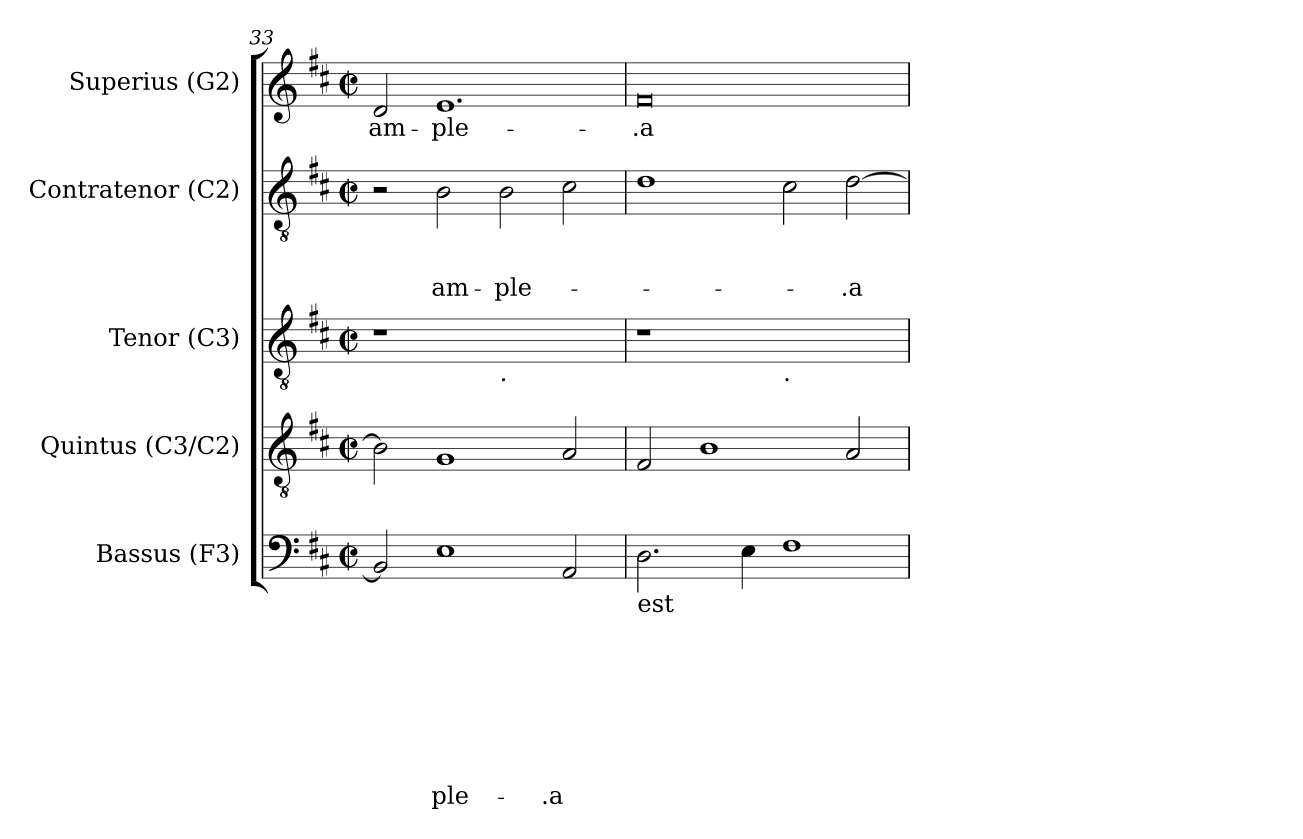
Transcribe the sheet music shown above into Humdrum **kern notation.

**kern	**text	**text	**text	**text	**text	**text	**text	**text	**kern	**kern	**kern	**text	**text	**text	**kern	**text
*part5	*part5	*part5	*part5	*part5	*part5	*part5	*part5	*part5	*part4	*part3	*part2	*part2	*part2	*part2	*part1	*part1
*staff5	*staff5	*staff5	*staff5	*staff5	*staff5	*staff5	*staff5	*staff5	*staff4	*staff3	*staff2	*staff2	*staff2	*staff2	*staff1	*staff1
*I"Bassus (F3)	*	*	*	*	*	*	*	*	*I"Quintus (C3/C2)	*I"Tenor (C3)	*I"Contratenor (C2)	*	*	*	*I"Superius (G2)	*
*I'B.	*	*	*	*	*	*	*	*	*I'Q.	*I'T.	*I'Ct.	*	*	*	*I'S.	*
*clefF4	*	*	*	*	*	*	*	*	*clefGv2	*clefGv2	*clefGv2	*	*	*	*clefG2	*
*k[f#c#]	*	*	*	*	*	*	*	*	*k[f#c#]	*k[f#c#]	*k[f#c#]	*	*	*	*k[f#c#]	*
*D:	*	*	*	*	*	*	*	*	*D:	*D:	*D:	*	*	*	*D:	*
*M2/2	*	*	*	*	*	*	*	*	*M2/2	*M2/2	*M2/2	*	*	*	*M2/2	*
*met(c|)	*	*	*	*	*	*	*	*	*met(c|)	*met(c|)	*met(c|)	*	*	*	*met(c|)	*
=33	=33	=33	=33	=33	=33	=33	=33	=33	=33	=33	=33	=33	=33	=33	=33	=33
!	!	!	!	!	!	!	!	!	!	!	!	!	!	!	!	!LO:LY:b
2BB/]	.	.	.	.	.	.	.	.	2B\]	1r	2r	.	.	.	2d/	am-
!	!	!	!	!	!	!	!	!LO:LY:b	!	!	!	!	!	!LO:LY:b	!	!LO:LY:b
1E	.	.	.	.	.	.	.	-ple-	1G	.	2B\	.	.	am-	1.e	-ple-
!	!	!	!	!	!	!	!	!	!	!LO:TX:b:t=.	!	!	!	!	!	!
!	!	!	!	!	!	!	!	!	!	!	!	!	!	!LO:LY:b	!	!
.	.	.	.	.	.	.	.	.	.	1ryy	2B\	.	.	-ple-	.	.
!	!	!	!	!	!	!	!	!LO:LY:b	!	!	!	!	!	!	!	!
2AA/	.	.	.	.	.	.	.	-.a	2A/	.	2c#\	.	.	.	.	.
!!LO:LB:g=z
=34	=34	=34	=34	=34	=34	=34	=34	=34	=34	=34	=34	=34	=34	=34	=34	=34
!LO:TX:b:t=est	!	!	!	!	!	!	!	!	!	!	!	!	!	!	!	!
!	!	!	!	!	!	!	!	!	!	!	!	!	!	!	!	!LO:LY:b:rj
2.D\	.	.	.	.	.	.	.	.	2F#/	1r	1d	.	.	.	0f#	-.a
.	.	.	.	.	.	.	.	.	1B	.	.	.	.	.	.	.
4E\	.	.	.	.	.	.	.	.	.	.	.	.	.	.	.	.
!	!	!	!	!	!	!	!	!	!	!LO:TX:b:t=.	!	!	!	!	!	!
1F#	.	.	.	.	.	.	.	.	.	1ryy	2c#\	.	.	.	.	.
!	!	!	!	!	!	!	!	!	!	!	!	!	!	!LO:LY:b	!	!
.	.	.	.	.	.	.	.	.	2A/	.	[>2d\	.	.	-.a	.	.
=	=	=	=	=	=	=	=	=	=	=	=	=	=	=	=	=
*-	*-	*-	*-	*-	*-	*-	*-	*-	*-	*-	*-	*-	*-	*-	*-	*-
